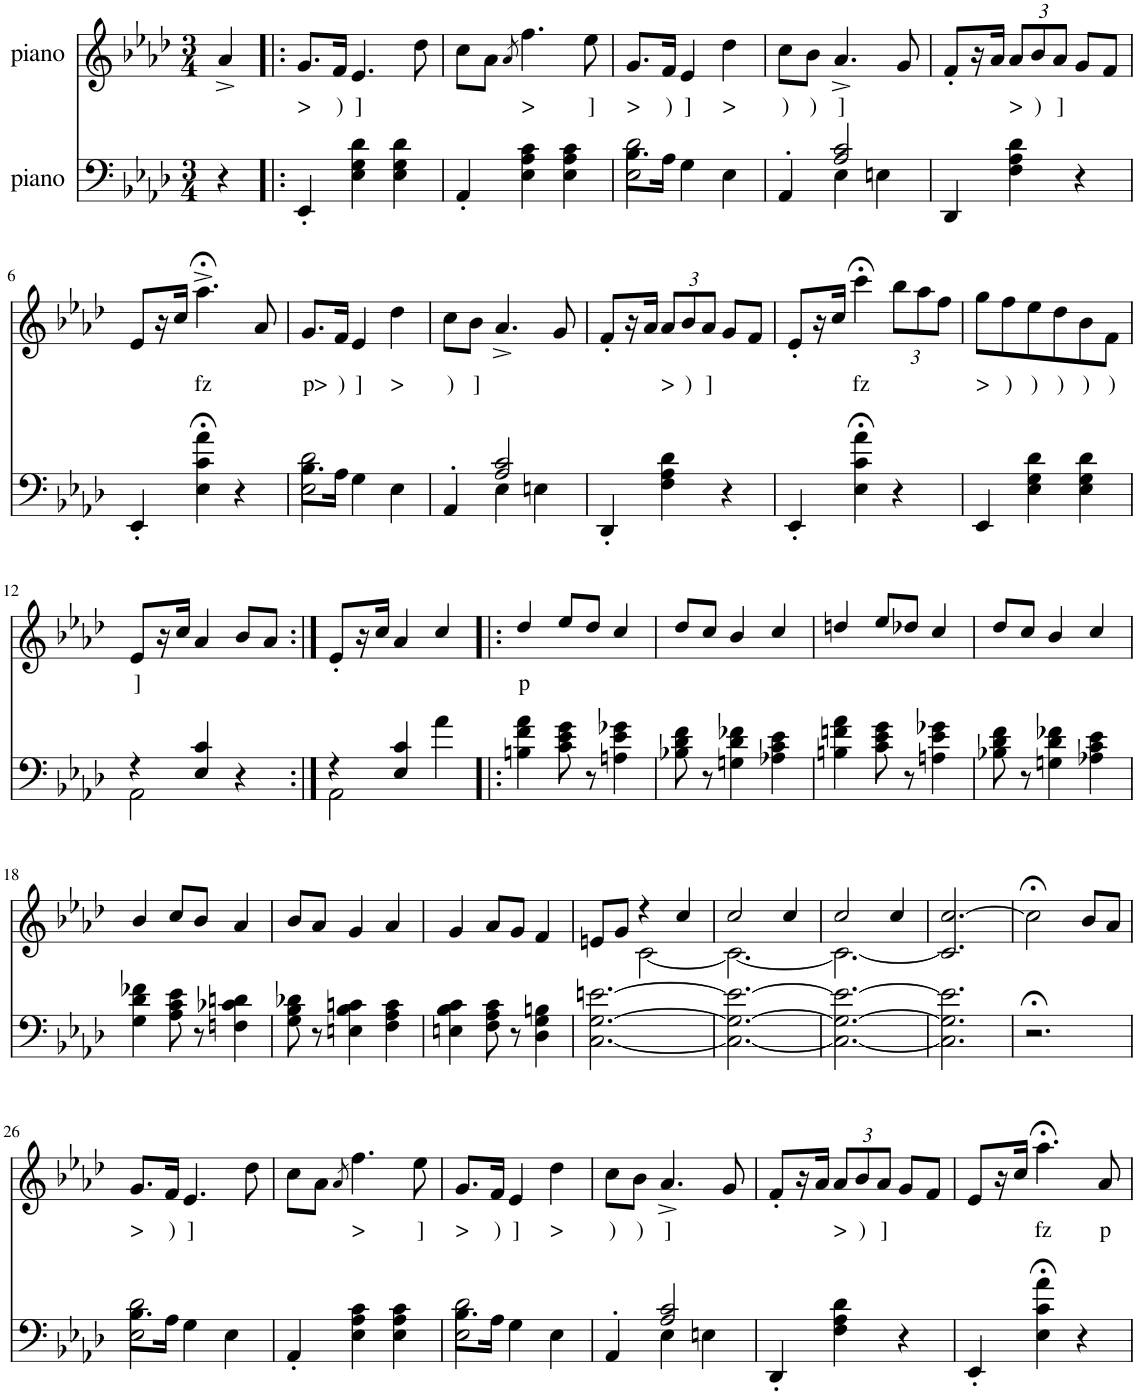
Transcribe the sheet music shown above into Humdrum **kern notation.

**kern	**kern	**text
*part2	*part1	*part1
*staff2	*staff1	*staff1
*I"piano	*I"piano	*
*I'Pno	*I'Pno	*
*clefF4	*clefG2	*
*k[b-e-a-d-]	*k[b-e-a-d-]	*
*A-:	*A-:	*
*M3/4	*M3/4	*
=	=	=
4r	4a-^/	.
=1!|:	=1!|:	=1!|:
!	!	!LO:LY:b
4EE-'/	8.g/L	>
!	!	!LO:LY:b
.	16f/Jk	)
!	!	!LO:LY:b
4E-\ 4G\ 4d-\	4.e-/	]
4E-\ 4G\ 4d-\	.	.
.	8dd-\	.
=2	=2	=2
4AA-'/	8cc\L	.
.	8a-\J	.
.	8qa-/	.
!	!	!LO:LY:b
4E-\ 4A-\ 4c\	4.ff\	>
4E-\ 4A-\ 4c\	.	.
!	!	!LO:LY:b
.	8ee-\	]
=3	=3	=3
*^	*	*
!	!	!	!LO:LY:b
2E-\ 2d-\	8.B-\L	8.g/L	>
!	!	!	!LO:LY:b
.	16A-\Jk	16f/Jk	)
!	!	!	!LO:LY:b
.	4G\	4e-/	]
!	!	!	!LO:LY:b
4ryy	4E-\	4dd-\	>
=4	=4	=4	=4
!	!	!	!LO:LY:b
4ryy	4AA-'/	8cc\L	)
!	!	!	!LO:LY:b
.	.	8b-\J	)
!	!	!	!LO:LY:b
2A-/ 2c/	4E-\	4.a-^/	]
.	4En\	.	.
.	.	8g/	.
*v	*v	*	*
=5	=5	=5
4DD-/	8f'/L	.
.	16r	.
.	16a-/JJ	.
*	*Xbrackettup	*
!	!	!LO:LY:b
4F\ 4A-\ 4d-\	12a-/L	>
!	!	!LO:LY:b
.	12b-/	)
!	!	!LO:LY:b
.	12a-/J	]
4r	8g/L	.
.	8f/J	.
!!LO:LB:g=z
=6	=6	=6
4EE-'/	8e-/L	.
.	16r	.
.	16cc/JJ	.
!	!	!LO:LY:b
4E-\;< 4c\;< 4a-\;<	4.aa-;<^\	fz
4r	.	.
.	8a-/	.
=7	=7	=7
*^	*	*
!	!	!	!LO:LY:b
2E-\ 2d-\	8.B-\L	8.g/L	p>
!	!	!	!LO:LY:b
.	16A-\Jk	16f/Jk	)
!	!	!	!LO:LY:b
.	4G\	4e-/	]
!	!	!	!LO:LY:b
4ryy	4E-\	4dd-\	>
=8	=8	=8	=8
!	!	!	!LO:LY:b
4ryy	4AA-'/	8cc\L	)
!	!	!	!LO:LY:b
.	.	8b-\J	]
2A-/ 2c/	4E-\	4.a-^/	.
.	4En\	.	.
.	.	8g/	.
*v	*v	*	*
=9	=9	=9
4DD-'/	8f'/L	.
.	16r	.
.	16a-/JJ	.
!	!	!LO:LY:b
4F\ 4A-\ 4d-\	12a-/L	>
!	!	!LO:LY:b
.	12b-/	)
!	!	!LO:LY:b
.	12a-/J	]
4r	8g/L	.
.	8f/J	.
=10	=10	=10
4EE-'/	8e-'/L	.
.	16r	.
.	16cc/JJ	.
!	!	!LO:LY:b
4E-\;< 4c\;< 4a-\;<	4ccc;<\	fz
4r	12bb-\L	.
.	12aa-\	.
.	12ff\J	.
=11	=11	=11
!	!	!LO:LY:b
4EE-/	8gg\L	>
!	!	!LO:LY:b
.	8ff\	)
!	!	!LO:LY:b
4E-\ 4G\ 4d-\	8ee-\	)
!	!	!LO:LY:b
.	8dd-\	)
!	!	!LO:LY:b
4E-\ 4G\ 4d-\	8b-\	)
!	!	!LO:LY:b
.	8f\J	)
!!LO:LB:g=z
=12	=12	=12
*^	*	*
!	!	!	!LO:LY:b
4r	2AA-\	8e-/L	]
.	.	16r	.
.	.	16cc/JJ	.
4E-/ 4c/	.	4a-/	.
4r	4ryy	8b-/L	.
.	.	8a-/J	.
=13:|!	=13:|!	=13:|!	=13:|!
4r	2AA-\	8e-'/L	.
.	.	16r	.
.	.	16cc/JJ	.
4E-/ 4c/	.	4a-/	.
4ryy	4a-\	4cc/	.
=14!|:	=14!|:	=14!|:	=14!|:
!	!	!	!LO:LY:b
*v	*v	*	*
4Bn\ 4f\ 4a-\	4dd-/	p
8c\ 8e-\ 8g\	8ee-/L	.
8r	8dd-/J	.
4An\ 4e-\ 4g-X\	4cc/	.
=15	=15	=15
8B-X\ 8d-\ 8f\	8dd-/L	.
8r	8cc/J	.
4Gn\ 4d-\ 4f-X\	4b-/	.
4A-X\ 4c\ 4e-\	4cc/	.
=16	=16	=16
4Bn\ 4fn\ 4a-\	4ddn/	.
8c\ 8e-\ 8g\	8ee-/L	.
8r	8dd-X/J	.
4An\ 4e-\ 4g-X\	4cc/	.
=17	=17	=17
8B-X\ 8d-\ 8f\	8dd-/L	.
8r	8cc/J	.
4Gn\ 4d-\ 4f-X\	4b-/	.
4A-X\ 4c\ 4e-\	4cc/	.
!!LO:LB:g=z
=18	=18	=18
4G\ 4d-\ 4f-X\	4b-/	.
8A-\ 8c\ 8e-\	8cc/L	.
8r	8b-/J	.
4Fn\ 4c-X\ 4dn\	4a-/	.
=19	=19	=19
8G\ 8B-\ 8d-X\	8b-/L	.
8r	8a-/J	.
4En\ 4B-\ 4cn\	4g/	.
4F\ 4A-\ 4c\	4a-/	.
=20	=20	=20
4En\ 4B-\ 4c\	4g/	.
8F\ 8A-\ 8c\	8a-/L	.
8r	8g/J	.
4D-\ 4G\ 4Bn\	4f/	.
=21	=21	=21
*	*^	*
[2.C\ [2.G\ [2.en\	8en/L	4ryy	.
.	8g/J	.	.
.	4r	[2c\	.
.	4cc/	.	.
=22	=22	=22	=22
2.C\_ 2.G\_ 2.e\_	2cc/	2.c\_	.
.	4cc/	.	.
=23	=23	=23	=23
2.C\_ 2.G\_ 2.e\_	2cc/	2.c\_	.
.	4cc/	.	.
*	*v	*v	*
=24	=24	=24
2.C\] 2.G\] 2.e\]	2.c/] [2.cc/	.
=25	=25	=25
2.r;<	2cc;<\]	.
.	8b-/L	.
.	8a-/J	.
!!LO:LB:g=z
=26	=26	=26
*^	*	*
!	!	!	!LO:LY:b
2E-\ 2d-\	8.B-\L	8.g/L	>
!	!	!	!LO:LY:b
.	16A-\Jk	16f/Jk	)
!	!	!	!LO:LY:b
.	4G\	4.e-/	]
4ryy	4E-\	.	.
.	.	8dd-\	.
*v	*v	*	*
=27	=27	=27
4AA-'/	8cc\L	.
.	8a-\J	.
.	8qa-/	.
!	!	!LO:LY:b
4E-\ 4A-\ 4c\	4.ff\	>
4E-\ 4A-\ 4c\	.	.
!	!	!LO:LY:b
.	8ee-\	]
=28	=28	=28
*^	*	*
!	!	!	!LO:LY:b
2E-\ 2d-\	8.B-\L	8.g/L	>
!	!	!	!LO:LY:b
.	16A-\Jk	16f/Jk	)
!	!	!	!LO:LY:b
.	4G\	4e-/	]
!	!	!	!LO:LY:b
4ryy	4E-\	4dd-\	>
=29	=29	=29	=29
!	!	!	!LO:LY:b
4ryy	4AA-'/	8cc\L	)
!	!	!	!LO:LY:b
.	.	8b-\J	)
!	!	!	!LO:LY:b
2A-/ 2c/	4E-\	4.a-^/	]
.	4En\	.	.
.	.	8g/	.
*v	*v	*	*
=30	=30	=30
4DD-'/	8f'/L	.
.	16r	.
.	16a-/JJ	.
!	!	!LO:LY:b
4F\ 4A-\ 4d-\	12a-/L	>
!	!	!LO:LY:b
.	12b-/	)
!	!	!LO:LY:b
.	12a-/J	]
4r	8g/L	.
.	8f/J	.
=31	=31	=31
4EE-'/	8e-/L	.
.	16r	.
.	16cc/JJ	.
!	!	!LO:LY:b
4E-\;< 4c\;< 4a-\;<	4.aa-;<\	fz
4r	.	.
!	!	!LO:LY:b
.	8a-/	p
=	=	=
*-	*-	*-
